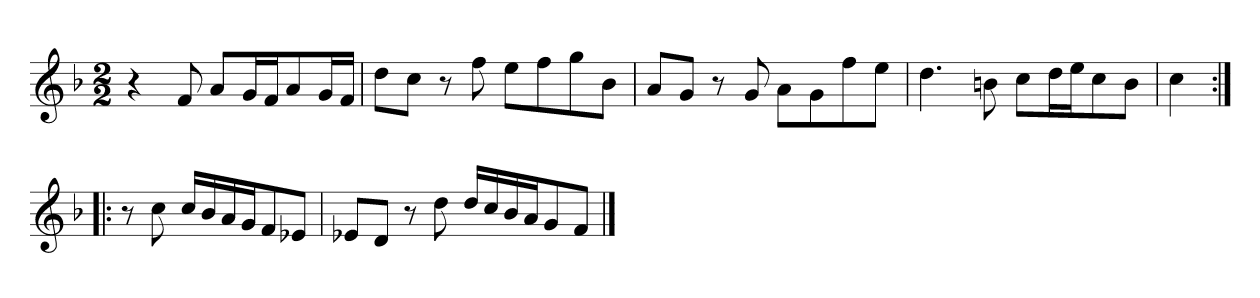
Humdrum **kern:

**kern
*part1
*staff1
*clefG2
*k[b-]
*F:
*M2/2
*MM120
=
4r
8f
8a/L
16g/L
16f/J
8a/
16g/L
16f/JJ
=1
8dd\L
8cc\J
8r
8ff
8ee\L
8ff\
8gg\
8b-\J
=2
8a/L
8g/J
8r
8g
8a\L
8g\
8ff\
8ee\J
=3
4.dd
8bn
8cc\L
16dd\L
16ee\J
8cc\
8b\J
=4
4cc
=:|!|:
8r
8cc
16cc/LL
16b-/
16a/
16g/J
8f/
8e-X/J
=5
8e-X/L
8d/J
8r
8dd
16dd/LL
16cc/
16b-/
16a/J
8g/
8f/J
==
*-
